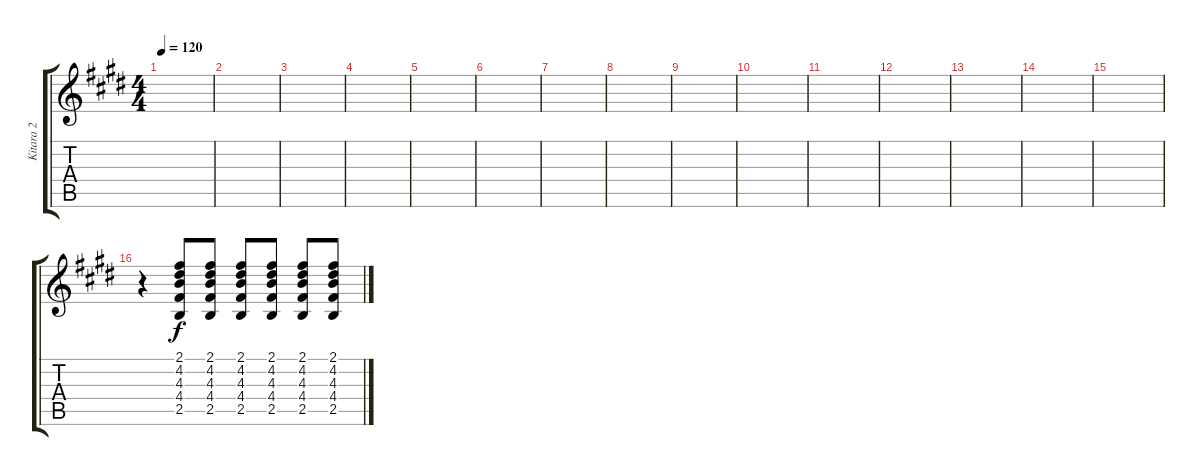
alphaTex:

\track ("Kitara 2" "Kitara 2") {instrument electricguitarclean}
\staff {score tabs}
\tuning (E4 B3 G3 D3 A2 E2) {hide}
\ts (4 4)
\tempo 120
\clef g2
\ks e
|
|
|
|
|
|
|
|
|
|
|
|
|
|
|
r.4{volume 0} (2.1 4.2 4.3 4.4 2.5).8{volume 16} (2.1 4.2 4.3 4.4 2.5).8 (2.1 4.2 4.3 4.4 2.5).8 (2.1 4.2 4.3 4.4 2.5).8 (2.1 4.2 4.3 4.4 2.5).8 (2.1 4.2 4.3 4.4 2.5).8
